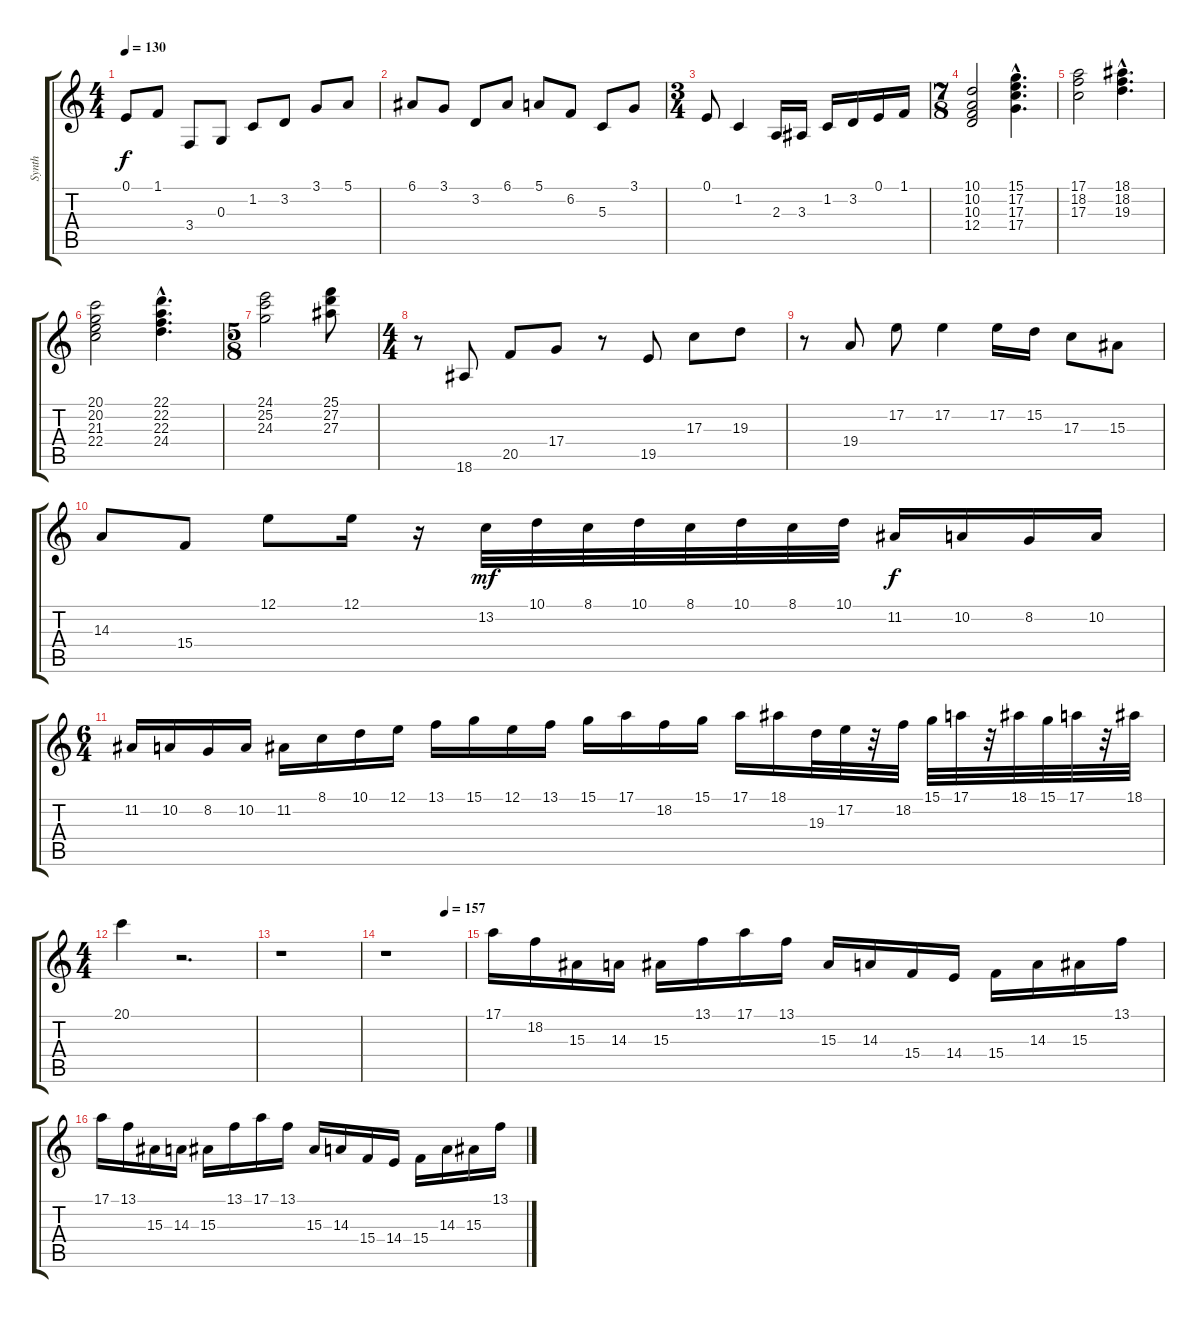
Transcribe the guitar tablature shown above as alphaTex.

\track ("Synth" "Synth") {instrument xylophone}
\staff {score tabs}
\tuning (E4 B3 G3 D3 A2 E2) {hide}
\ts (4 4)
\tempo 130
\clef g2
\ks c
0.1.8{dy f} 1.1.8 3.4.8 0.3.8 1.2.8 3.2.8 3.1.8 5.1.8 |
6.1.8 3.1.8 3.2.8 6.1.8 5.1.8 6.2.8 5.3.8 3.1.8 |
\ts (3 4)
0.1.8 1.2.4 2.3.16 3.3.16 1.2.16 3.2.16 0.1.16 1.1.16 |
\ts (7 8)
(10.1 10.2 10.3 12.4).2 (15.1{hac} 17.2{hac} 17.3{hac} 17.4{hac}).4{d} |
(17.1 18.2 17.3).2 (18.1{hac} 18.2{hac} 19.3{hac}).4{d} |
(20.1 20.2 21.3 22.4).2 (22.1{hac} 22.2{hac} 22.3{hac} 24.4{hac}).4{d} |
\ts (5 8)
(24.1 25.2 24.3).2 (25.1 27.2 27.3).8 |
\ts (4 4)
r.8 18.6.8 20.5.8 17.4.8 r.8 19.5.8 17.3.8 19.3.8 |
r.8 19.4.8 17.2.8 17.2.4 17.2.16 15.2.16 17.3.8 15.3.8 |
14.3.8 15.4.8 12.1.8 12.1.16 r.16 13.2.32{dy mf} 10.1.32 8.1.32 10.1.32 8.1.32 10.1.32 8.1.32 10.1.32 11.2.16{dy f} 10.2.16 8.2.16 10.2.16 |
\ts (6 4)
11.2.16 10.2.16 8.2.16 10.2.16 11.2.16 8.1.16 10.1.16 12.1.16 13.1.16 15.1.16 12.1.16 13.1.16 15.1.16 17.1.16 18.2.16 15.1.16 17.1.16 18.1.16 19.3.32 17.2.32 r.32 18.2.32 15.1.32 17.1.32 r.32 18.1.32 15.1.32 17.1.32 r.32 18.1.32 |
\ts (4 4)
20.1.4 r.2{d} |
r.1 |
\tempo (157 0.75)
r.1 |
17.1.16 18.2.16 15.3.16 14.3.16 15.3.16 13.1.16 17.1.16 13.1.16 15.3.16 14.3.16 15.4.16 14.4.16 15.4.16 14.3.16 15.3.16 13.1.16 |
17.1.16 13.1.16 15.3.16 14.3.16 15.3.16 13.1.16 17.1.16 13.1.16 15.3.16 14.3.16 15.4.16 14.4.16 15.4.16 14.3.16 15.3.16 13.1.16
